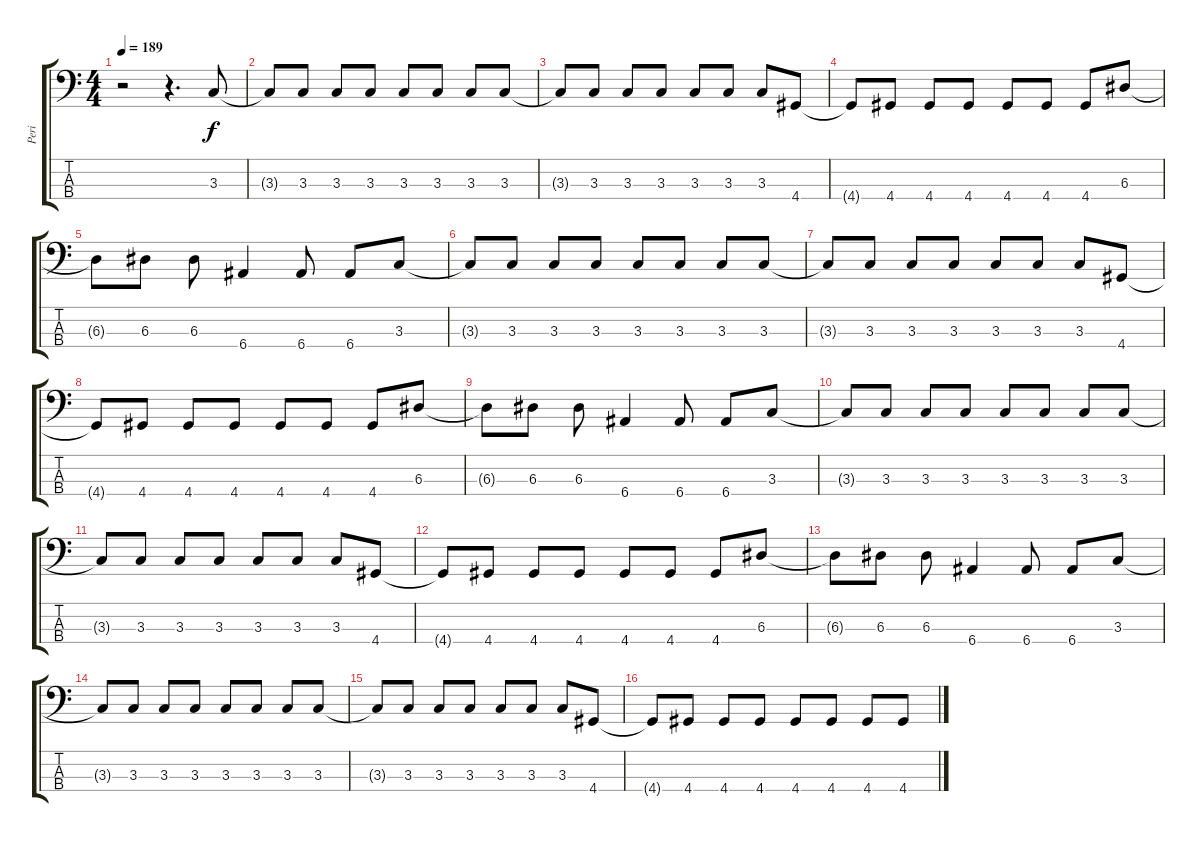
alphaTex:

\track ("Peri" "Peri") {instrument electricbassfinger}
\staff {score tabs}
\tuning (G2 D2 A1 E1) {hide}
\ts (4 4)
\tempo 189
\clef f4
\ks c
r.2{dy f instrument electricbassfinger} r.4{d} 3.3.8 |
3.3{t}.8 3.3.8 3.3.8 3.3.8 3.3.8 3.3.8 3.3.8 3.3.8 |
3.3{t}.8 3.3.8 3.3.8 3.3.8 3.3.8 3.3.8 3.3.8 4.4.8 |
4.4{t}.8 4.4.8 4.4.8 4.4.8 4.4.8 4.4.8 4.4.8 6.3.8 |
6.3{t}.8 6.3.8 6.3.8 6.4.4 6.4.8 6.4.8 3.3.8 |
3.3{t}.8 3.3.8 3.3.8 3.3.8 3.3.8 3.3.8 3.3.8 3.3.8 |
3.3{t}.8 3.3.8 3.3.8 3.3.8 3.3.8 3.3.8 3.3.8 4.4.8 |
4.4{t}.8 4.4.8 4.4.8 4.4.8 4.4.8 4.4.8 4.4.8 6.3.8 |
6.3{t}.8 6.3.8 6.3.8 6.4.4 6.4.8 6.4.8 3.3.8 |
3.3{t}.8 3.3.8 3.3.8 3.3.8 3.3.8 3.3.8 3.3.8 3.3.8 |
3.3{t}.8 3.3.8 3.3.8 3.3.8 3.3.8 3.3.8 3.3.8 4.4.8 |
4.4{t}.8 4.4.8 4.4.8 4.4.8 4.4.8 4.4.8 4.4.8 6.3.8 |
6.3{t}.8 6.3.8 6.3.8 6.4.4 6.4.8 6.4.8 3.3.8 |
3.3{t}.8 3.3.8 3.3.8 3.3.8 3.3.8 3.3.8 3.3.8 3.3.8 |
3.3{t}.8 3.3.8 3.3.8 3.3.8 3.3.8 3.3.8 3.3.8 4.4.8 |
4.4{t}.8 4.4.8 4.4.8 4.4.8 4.4.8 4.4.8 4.4.8 4.4.8
